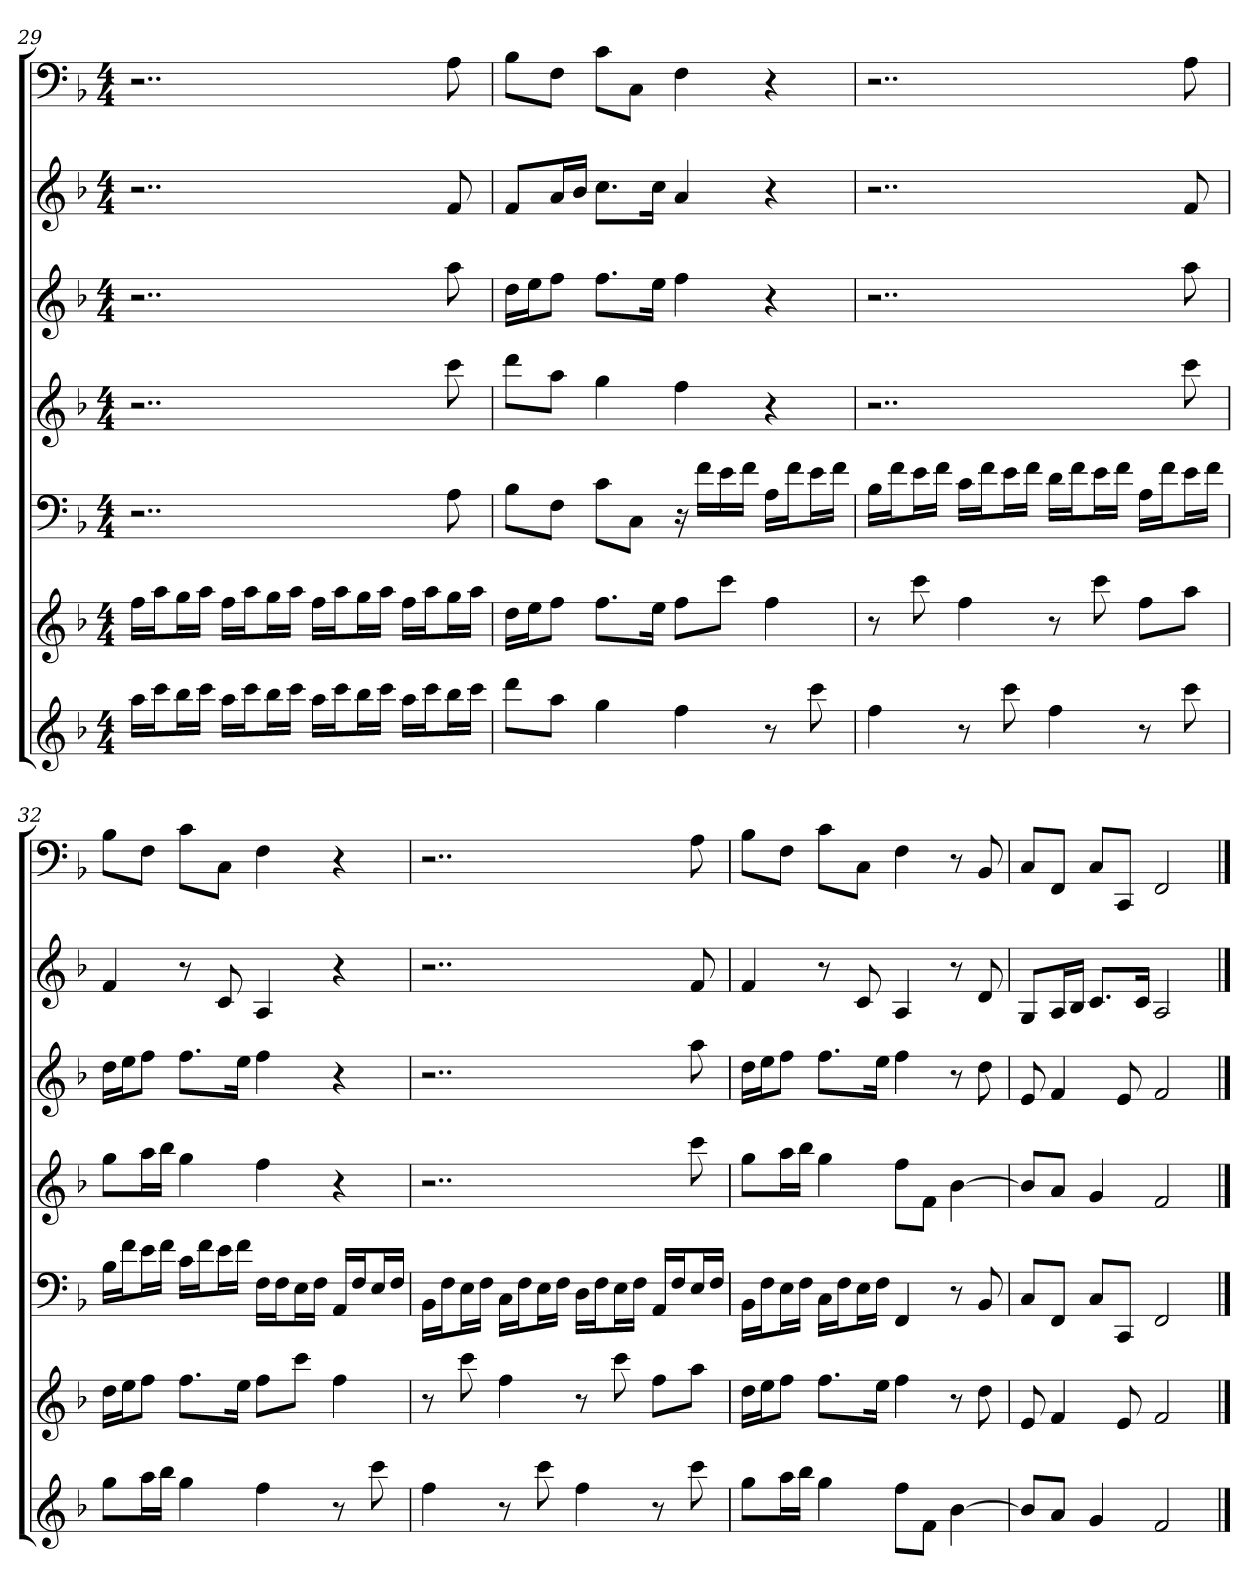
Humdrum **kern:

**kern	**kern	**kern	**kern	**kern	**kern	**kern
*part7	*part6	*part5	*part4	*part3	*part2	*part1
*staff7	*staff6	*staff5	*staff4	*staff3	*staff2	*staff1
*k[b-]	*k[b-]	*k[b-]	*k[b-]	*k[b-]	*k[b-]	*k[b-]
*F:	*F:	*F:	*F:	*F:	*F:	*F:
*M4/4	*M4/4	*M4/4	*M4/4	*M4/4	*M4/4	*M4/4
=29	=29	=29	=29	=29	=29	=29
16aaLL	16ffLL	2..r	2..r	2..r	2..r	2..r
16cccJ	16aaJ	.	.	.	.	.
16bb-L	16ggL	.	.	.	.	.
16cccJJ	16aaJJ	.	.	.	.	.
16aaLL	16ffLL	.	.	.	.	.
16cccJ	16aaJ	.	.	.	.	.
16bb-L	16ggL	.	.	.	.	.
16cccJJ	16aaJJ	.	.	.	.	.
16aaLL	16ffLL	.	.	.	.	.
16cccJ	16aaJ	.	.	.	.	.
16bb-L	16ggL	.	.	.	.	.
16cccJJ	16aaJJ	.	.	.	.	.
16aaLL	16ffLL	.	.	.	.	.
16cccJ	16aaJ	.	.	.	.	.
16bb-L	16ggL	8A	8ccc	8aa	8f	8A
16cccJJ	16aaJJ	.	.	.	.	.
=30	=30	=30	=30	=30	=30	=30
8dddL	16ddLL	8B-L	8dddL	16ddLL	8fL	8B-L
.	16eeJ	.	.	16eeJ	.	.
8aaJ	8ffJ	8FJ	8aaJ	8ffJ	16aL	8FJ
.	.	.	.	.	16b-JJ	.
4gg	8.ffL	8cL	4gg	8.ffL	8.ccL	8cL
.	.	8CJ	.	.	.	8CJ
.	16eeJk	.	.	16eeJk	16ccJk	.
4ff	8ffL	16r	4ff	4ff	4a	4F
.	.	16fLL	.	.	.	.
.	8cccJ	16e	.	.	.	.
.	.	16fJJ	.	.	.	.
8r	4ff	16ALL	4r	4r	4r	4r
.	.	16fJ	.	.	.	.
8ccc	.	16eL	.	.	.	.
.	.	16fJJ	.	.	.	.
=31	=31	=31	=31	=31	=31	=31
4ff	8r	16B-LL	2..r	2..r	2..r	2..r
.	.	16fJ	.	.	.	.
.	8ccc	16eL	.	.	.	.
.	.	16fJJ	.	.	.	.
8r	4ff	16cLL	.	.	.	.
.	.	16fJ	.	.	.	.
8ccc	.	16eL	.	.	.	.
.	.	16fJJ	.	.	.	.
4ff	8r	16dLL	.	.	.	.
.	.	16fJ	.	.	.	.
.	8ccc	16eL	.	.	.	.
.	.	16fJJ	.	.	.	.
8r	8ffL	16ALL	.	.	.	.
.	.	16fJ	.	.	.	.
8ccc	8aaJ	16eL	8ccc	8aa	8f	8A
.	.	16fJJ	.	.	.	.
=32	=32	=32	=32	=32	=32	=32
8ggL	16ddLL	16B-LL	8ggL	16ddLL	4f	8B-L
.	16eeJ	16fJ	.	16eeJ	.	.
16aaL	8ffJ	16eL	16aaL	8ffJ	.	8FJ
16bb-JJ	.	16fJJ	16bb-JJ	.	.	.
4gg	8.ffL	16cLL	4gg	8.ffL	8r	8cL
.	.	16fJ	.	.	.	.
.	.	16eL	.	.	8c	8CJ
.	16eeJk	16fJJ	.	16eeJk	.	.
4ff	8ffL	16FLL	4ff	4ff	4A	4F
.	.	16FJ	.	.	.	.
.	8cccJ	16EL	.	.	.	.
.	.	16FJJ	.	.	.	.
8r	4ff	16AALL	4r	4r	4r	4r
.	.	16FJ	.	.	.	.
8ccc	.	16EL	.	.	.	.
.	.	16FJJ	.	.	.	.
=33	=33	=33	=33	=33	=33	=33
4ff	8r	16BB-LL	2..r	2..r	2..r	2..r
.	.	16FJ	.	.	.	.
.	8ccc	16EL	.	.	.	.
.	.	16FJJ	.	.	.	.
8r	4ff	16CLL	.	.	.	.
.	.	16FJ	.	.	.	.
8ccc	.	16EL	.	.	.	.
.	.	16FJJ	.	.	.	.
4ff	8r	16DLL	.	.	.	.
.	.	16FJ	.	.	.	.
.	8ccc	16EL	.	.	.	.
.	.	16FJJ	.	.	.	.
8r	8ffL	16AALL	.	.	.	.
.	.	16FJ	.	.	.	.
8ccc	8aaJ	16EL	8ccc	8aa	8f	8A
.	.	16FJJ	.	.	.	.
=34	=34	=34	=34	=34	=34	=34
8ggL	16ddLL	16BB-LL	8ggL	16ddLL	4f	8B-L
.	16eeJ	16FJ	.	16eeJ	.	.
16aaL	8ffJ	16EL	16aaL	8ffJ	.	8FJ
16bb-JJ	.	16FJJ	16bb-JJ	.	.	.
4gg	8.ffL	16CLL	4gg	8.ffL	8r	8cL
.	.	16FJ	.	.	.	.
.	.	16EL	.	.	8c	8CJ
.	16eeJk	16FJJ	.	16eeJk	.	.
8ffL	4ff	4FF	8ffL	4ff	4A	4F
8fJ	.	.	8fJ	.	.	.
[4b-	8r	8r	[4b-	8r	8r	8r
.	8dd	8BB-	.	8dd	8d	8BB-
=35	=35	=35	=35	=35	=35	=35
8b-L]	8e	8CL	8b-L]	8e	8GL	8CL
8aJ	4f	8FFJ	8aJ	4f	16AL	8FFJ
.	.	.	.	.	16B-JJ	.
4g	.	8CL	4g	.	8.cL	8CL
.	8e	8CCJ	.	8e	.	8CCJ
.	.	.	.	.	16cJk	.
2f	2f	2FF	2f	2f	2A	2FF
==	==	==	==	==	==	==
*-	*-	*-	*-	*-	*-	*-
